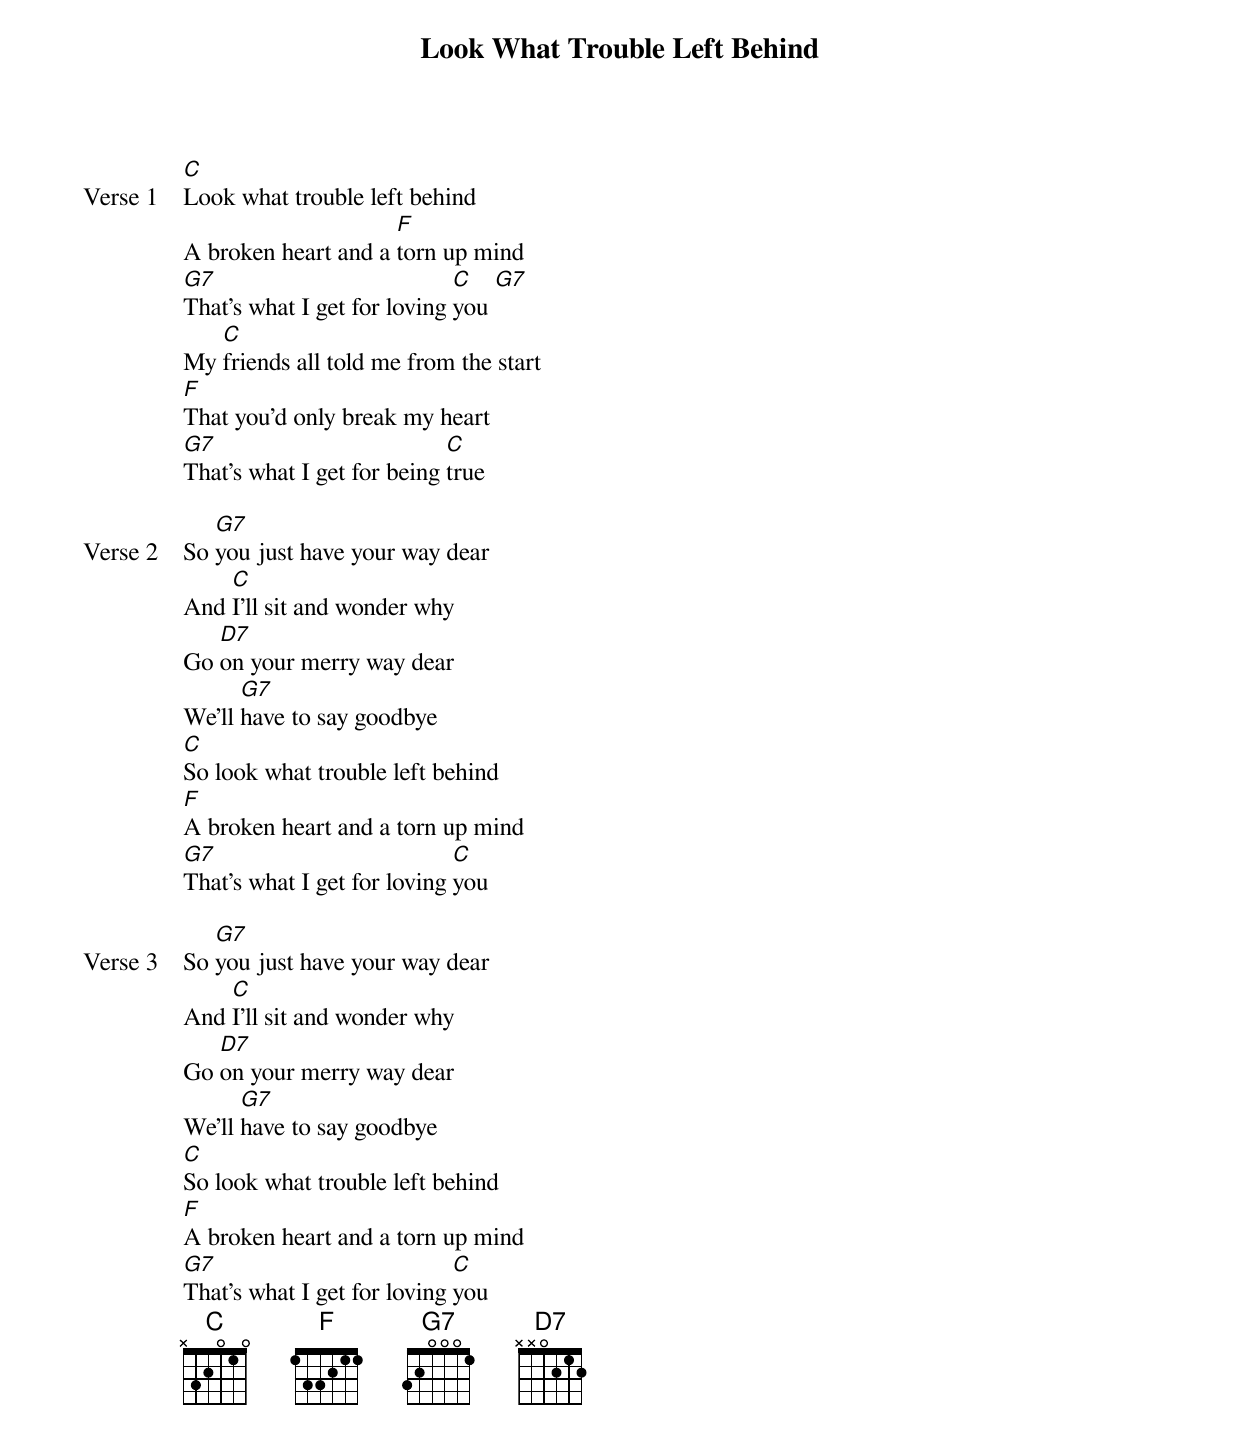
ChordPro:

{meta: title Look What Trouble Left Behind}
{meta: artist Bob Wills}
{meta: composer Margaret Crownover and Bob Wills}

{start_of_verse: Verse 1}
[C]Look what trouble left behind
A broken heart and a [F]torn up mind
[G7]That's what I get for loving [C]you [G7]
My [C]friends all told me from the start
[F]That you'd only break my heart
[G7]That's what I get for being [C]true
{end_of_verse}

{start_of_verse: Verse 2}
So [G7]you just have your way dear
And [C]I'll sit and wonder why
Go [D7]on your merry way dear
We'll [G7]have to say goodbye
[C]So look what trouble left behind
[F]A broken heart and a torn up mind
[G7]That's what I get for loving [C]you
{end_of_verse}

{start_of_verse: Verse 3}
So [G7]you just have your way dear
And [C]I'll sit and wonder why
Go [D7]on your merry way dear
We'll [G7]have to say goodbye
[C]So look what trouble left behind
[F]A broken heart and a torn up mind
[G7]That's what I get for loving [C]you
{end_of_verse}
